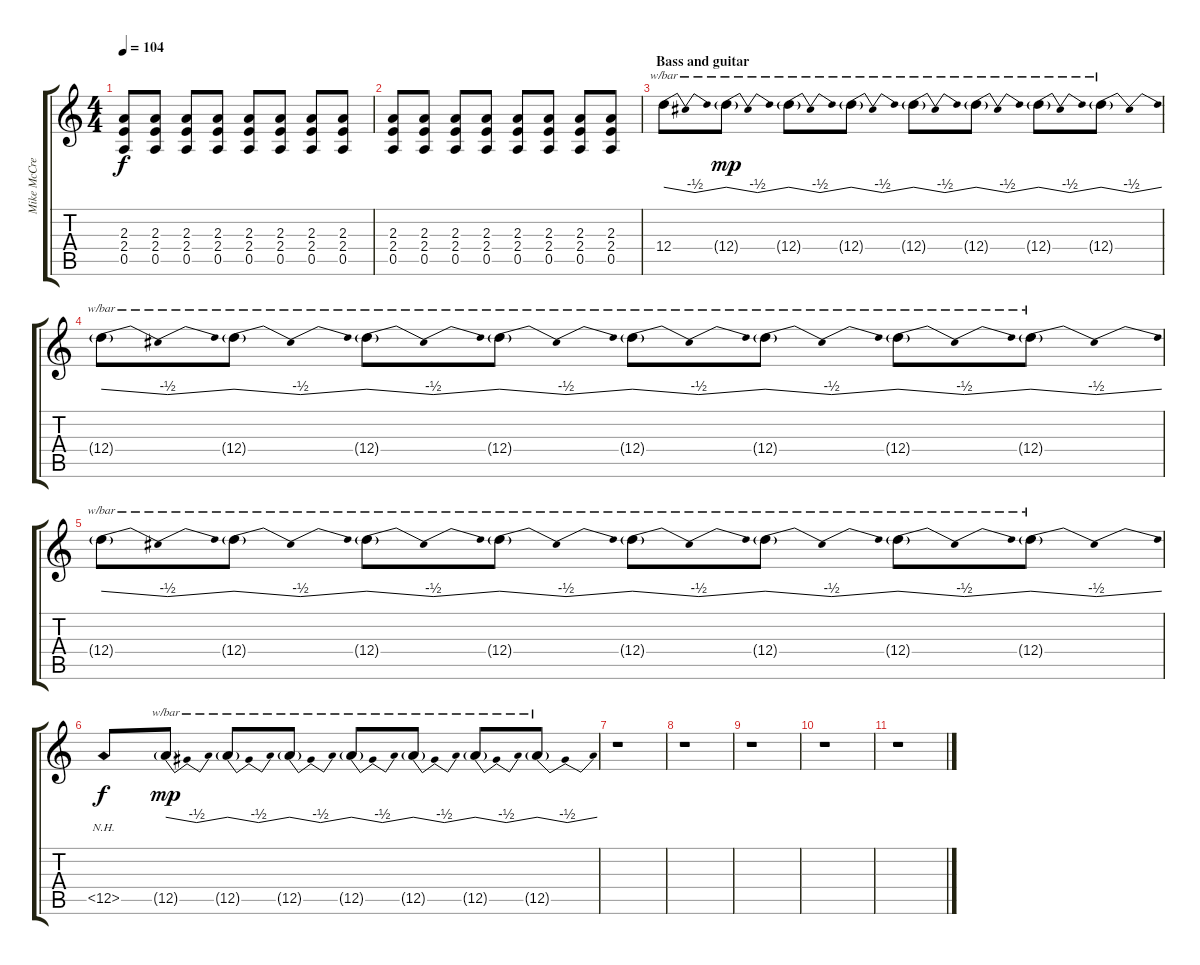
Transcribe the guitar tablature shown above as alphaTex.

\track ("Mike McCready Gtr 2" "Mike McCre") {instrument distortionguitar}
\staff {score tabs}
\tuning (E4 B3 G3 D3 A2 E2) {hide}
\ts (4 4)
\tempo 104
\clef g2
\ks c
(2.3 2.4 0.5).8{dy f} (2.3 2.4 0.5).8 (2.3 2.4 0.5).8 (2.3 2.4 0.5).8 (2.3 2.4 0.5).8 (2.3 2.4 0.5).8 (2.3 2.4 0.5).8 (2.3 2.4 0.5).8 |
(2.3 2.4 0.5).8 (2.3 2.4 0.5).8 (2.3 2.4 0.5).8 (2.3 2.4 0.5).8 (2.3 2.4 0.5).8 (2.3 2.4 0.5).8 (2.3 2.4 0.5).8 (2.3 2.4 0.5).8 |
\section ("" "Bass and guitar")
12.4.8{tbe (dip default 0 0 30 -2 60 0)} 12.4{g}.8{tbe (dip default 0 0 30 -2 60 0) dy mp} 12.4{g}.8{tbe (dip default 0 0 30 -2 60 0)} 12.4{g}.8{tbe (dip default 0 0 30 -2 60 0)} 12.4{g}.8{tbe (dip default 0 0 30 -2 60 0)} 12.4{g}.8{tbe (dip default 0 0 30 -2 60 0)} 12.4{g}.8{tbe (dip default 0 0 30 -2 60 0)} 12.4{g}.8{tbe (dip default 0 0 30 -2 60 0)} |
12.4{g}.8{tbe (dip default 0 0 30 -2 60 0)} 12.4{g}.8{tbe (dip default 0 0 30 -2 60 0)} 12.4{g}.8{tbe (dip default 0 0 30 -2 60 0)} 12.4{g}.8{tbe (dip default 0 0 30 -2 60 0)} 12.4{g}.8{tbe (dip default 0 0 30 -2 60 0)} 12.4{g}.8{tbe (dip default 0 0 30 -2 60 0)} 12.4{g}.8{tbe (dip default 0 0 30 -2 60 0)} 12.4{g}.8{tbe (dip default 0 0 30 -2 60 0)} |
12.4{g}.8{tbe (dip default 0 0 30 -2 60 0)} 12.4{g}.8{tbe (dip default 0 0 30 -2 60 0)} 12.4{g}.8{tbe (dip default 0 0 30 -2 60 0)} 12.4{g}.8{tbe (dip default 0 0 30 -2 60 0)} 12.4{g}.8{tbe (dip default 0 0 30 -2 60 0)} 12.4{g}.8{tbe (dip default 0 0 30 -2 60 0)} 12.4{g}.8{tbe (dip default 0 0 30 -2 60 0)} 12.4{g}.8{tbe (dip default 0 0 30 -2 60 0)} |
12.5{nh}.8{dy f} 12.5{g}.8{tbe (dip default 0 0 30 -2 60 0) dy mp} 12.5{g}.8{tbe (dip default 0 0 30 -2 60 0)} 12.5{g}.8{tbe (dip default 0 0 30 -2 60 0)} 12.5{g}.8{tbe (dip default 0 0 30 -2 60 0)} 12.5{g}.8{tbe (dip default 0 0 30 -2 60 0)} 12.5{g}.8{tbe (dip default 0 0 30 -2 60 0)} 12.5{g}.8{tbe (dip default 0 0 30 -2 60 0)} |
r.1 |
r.1 |
r.1 |
r.1 |
r.1
